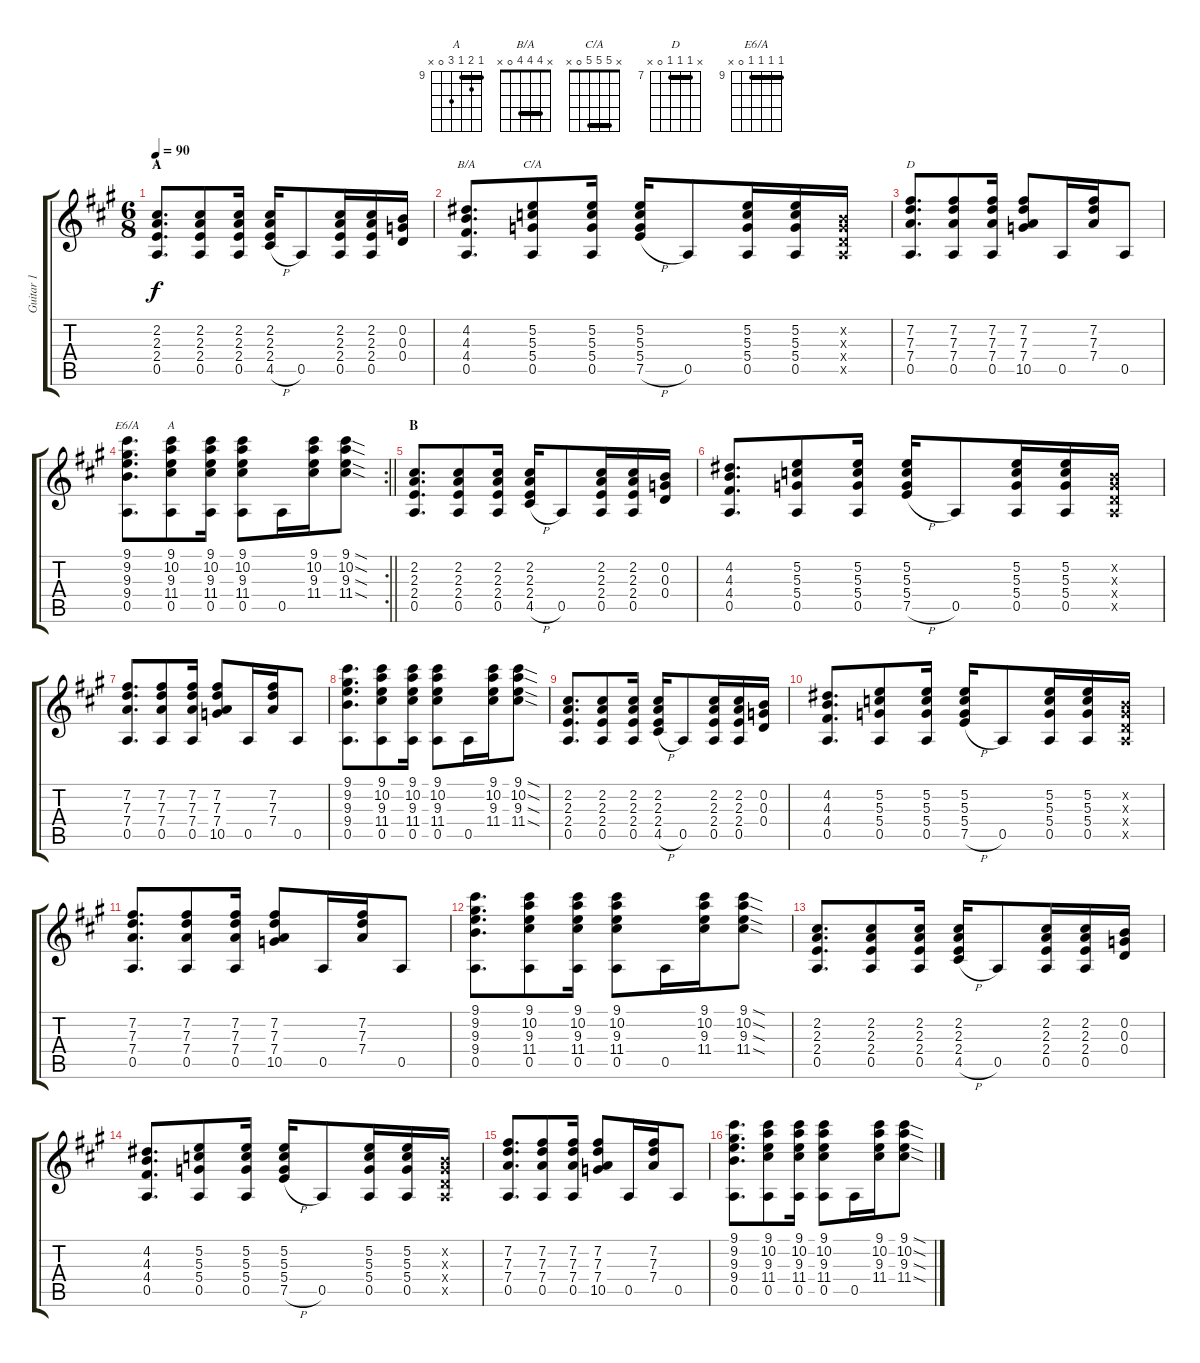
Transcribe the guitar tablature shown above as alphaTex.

\track ("Guitar 1" "Guitar 1") {instrument electricguitarclean}
\staff {score tabs}
\tuning (E4 B3 G3 D3 A2 E2) {hide}
\chord ("A" x 2 2 2 0 x) {barre 2}
\chord ("B/A" x 4 4 4 0 x) {barre 4}
\chord ("C/A" x 5 5 5 0 x) {barre 5}
\chord ("D" x 7 7 7 0 x) {firstfret 7 barre 7}
\chord ("E6/A" 9 9 9 9 0 x) {firstfret 9 barre 9}
\chord ("A" 9 10 9 11 0 x) {firstfret 9 barre 9}
\ts (6 8)
\section ("" "A")
\tempo 90
\clef g2
\ks a
(2.2 2.3 2.4 0.5).8{d ch "A" dy f instrument electricguitarclean} (2.2 2.3 2.4 0.5).8 (2.2 2.3 2.4 0.5).16 (2.2 2.3 2.4 4.5{h}).16 0.5.8 (2.2 2.3 2.4 0.5).16 (2.2 2.3 2.4 0.5).16 (0.2 0.3 0.4).16 |
(4.2 4.3 4.4 0.5).8{d ch "B/A"} (5.2 5.3 5.4 0.5).8{ch "C/A"} (5.2 5.3 5.4 0.5).16 (5.2 5.3 5.4 7.5{h}).16 0.5.8 (5.2 5.3 5.4 0.5).16 (5.2 5.3 5.4 0.5).16 (0.2{x} 0.3{x} 0.4{x} 0.5{x}).16 |
(7.2 7.3 7.4 0.5).8{d ch "D"} (7.2 7.3 7.4 0.5).8 (7.2 7.3 7.4 0.5).16 (7.2 7.3 7.4 10.5).8 0.5.16 (7.2 7.3 7.4).16 0.5.8 |
\rc 2
\barLineRight lightlight
(9.1 9.2 9.3 9.4 0.5).8{d ch "E6/A"} (9.1 10.2 9.3 11.4 0.5).8{ch "A"} (9.1 10.2 9.3 11.4 0.5).16 (9.1 10.2 9.3 11.4 0.5).8 0.5.16 (9.1 10.2 9.3 11.4).16 (9.1{sod} 10.2{sod} 9.3{sod} 11.4{sod}).8 |
\section ("" "B")
(2.2 2.3 2.4 0.5).8{d} (2.2 2.3 2.4 0.5).8 (2.2 2.3 2.4 0.5).16 (2.2 2.3 2.4 4.5{h}).16 0.5.8 (2.2 2.3 2.4 0.5).16 (2.2 2.3 2.4 0.5).16 (0.2 0.3 0.4).16 |
(4.2 4.3 4.4 0.5).8{d} (5.2 5.3 5.4 0.5).8 (5.2 5.3 5.4 0.5).16 (5.2 5.3 5.4 7.5{h}).16 0.5.8 (5.2 5.3 5.4 0.5).16 (5.2 5.3 5.4 0.5).16 (0.2{x} 0.3{x} 0.4{x} 0.5{x}).16 |
(7.2 7.3 7.4 0.5).8{d} (7.2 7.3 7.4 0.5).8 (7.2 7.3 7.4 0.5).16 (7.2 7.3 7.4 10.5).8 0.5.16 (7.2 7.3 7.4).16 0.5.8 |
(9.1 9.2 9.3 9.4 0.5).8{d} (9.1 10.2 9.3 11.4 0.5).8 (9.1 10.2 9.3 11.4 0.5).16 (9.1 10.2 9.3 11.4 0.5).8 0.5.16 (9.1 10.2 9.3 11.4).16 (9.1{sod} 10.2{sod} 9.3{sod} 11.4{sod}).8 |
(2.2 2.3 2.4 0.5).8{d} (2.2 2.3 2.4 0.5).8 (2.2 2.3 2.4 0.5).16 (2.2 2.3 2.4 4.5{h}).16 0.5.8 (2.2 2.3 2.4 0.5).16 (2.2 2.3 2.4 0.5).16 (0.2 0.3 0.4).16 |
(4.2 4.3 4.4 0.5).8{d} (5.2 5.3 5.4 0.5).8 (5.2 5.3 5.4 0.5).16 (5.2 5.3 5.4 7.5{h}).16 0.5.8 (5.2 5.3 5.4 0.5).16 (5.2 5.3 5.4 0.5).16 (0.2{x} 0.3{x} 0.4{x} 0.5{x}).16 |
(7.2 7.3 7.4 0.5).8{d} (7.2 7.3 7.4 0.5).8 (7.2 7.3 7.4 0.5).16 (7.2 7.3 7.4 10.5).8 0.5.16 (7.2 7.3 7.4).16 0.5.8 |
(9.1 9.2 9.3 9.4 0.5).8{d} (9.1 10.2 9.3 11.4 0.5).8 (9.1 10.2 9.3 11.4 0.5).16 (9.1 10.2 9.3 11.4 0.5).8 0.5.16 (9.1 10.2 9.3 11.4).16 (9.1{sod} 10.2{sod} 9.3{sod} 11.4{sod}).8 |
(2.2 2.3 2.4 0.5).8{d} (2.2 2.3 2.4 0.5).8 (2.2 2.3 2.4 0.5).16 (2.2 2.3 2.4 4.5{h}).16 0.5.8 (2.2 2.3 2.4 0.5).16 (2.2 2.3 2.4 0.5).16 (0.2 0.3 0.4).16 |
(4.2 4.3 4.4 0.5).8{d} (5.2 5.3 5.4 0.5).8 (5.2 5.3 5.4 0.5).16 (5.2 5.3 5.4 7.5{h}).16 0.5.8 (5.2 5.3 5.4 0.5).16 (5.2 5.3 5.4 0.5).16 (0.2{x} 0.3{x} 0.4{x} 0.5{x}).16 |
(7.2 7.3 7.4 0.5).8{d} (7.2 7.3 7.4 0.5).8 (7.2 7.3 7.4 0.5).16 (7.2 7.3 7.4 10.5).8 0.5.16 (7.2 7.3 7.4).16 0.5.8 |
(9.1 9.2 9.3 9.4 0.5).8{d} (9.1 10.2 9.3 11.4 0.5).8 (9.1 10.2 9.3 11.4 0.5).16 (9.1 10.2 9.3 11.4 0.5).8 0.5.16 (9.1 10.2 9.3 11.4).16 (9.1{sod} 10.2{sod} 9.3{sod} 11.4{sod}).8
